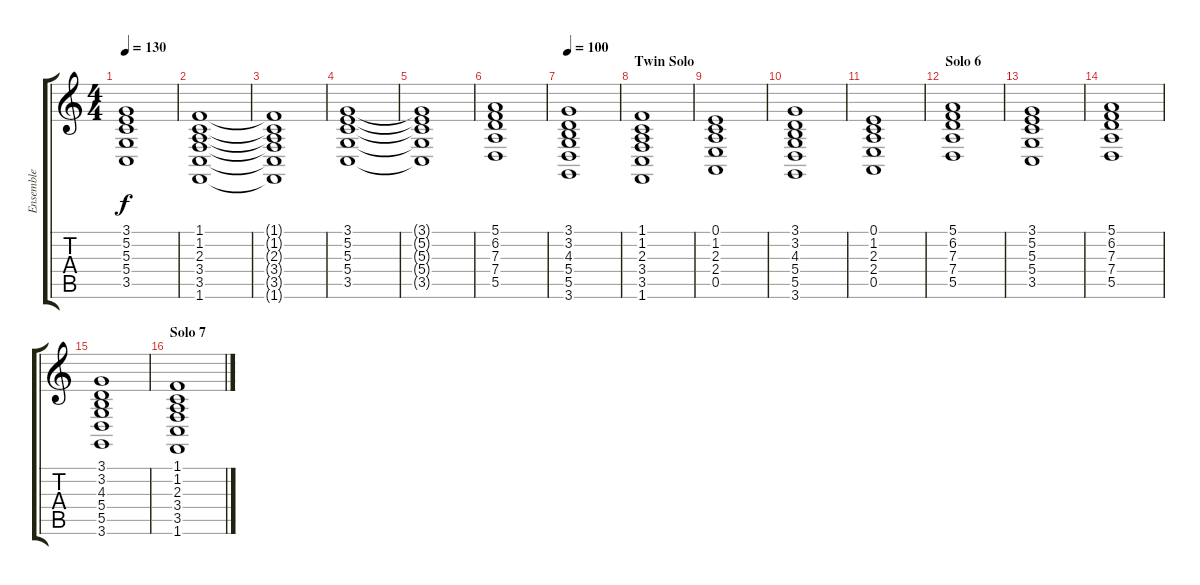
\track ("Ensemble" "Ensemble") {instrument stringensemble1}
\staff {score tabs}
\tuning (E4 B3 G3 D3 A2 E2) {hide}
\ts (4 4)
\tempo 130
\clef g2
\ks c
(3.1{t} 5.2{t} 5.3{t} 5.4{t} 3.5{t}).1{dy f} |
(1.1 1.2 2.3 3.4 3.5 1.6).1 |
(1.1{t} 1.2{t} 2.3{t} 3.4{t} 3.5{t} 1.6{t}).1 |
(3.1 5.2 5.3 5.4 3.5).1 |
(3.1{t} 5.2{t} 5.3{t} 5.4{t} 3.5{t}).1 |
(5.1 6.2 7.3 7.4 5.5).1 |
\tempo 100
(3.1 3.2 4.3 5.4 5.5 3.6).1 |
\section ("" "Twin Solo")
(1.1 1.2 2.3 3.4 3.5 1.6).1 |
(0.1 1.2 2.3 2.4 0.5).1 |
(3.1 3.2 4.3 5.4 5.5 3.6).1 |
(0.1 1.2 2.3 2.4 0.5).1 |
\section ("" "Solo 6")
(5.1 6.2 7.3 7.4 5.5).1 |
(3.1 5.2 5.3 5.4 3.5).1 |
(5.1 6.2 7.3 7.4 5.5).1 |
(3.1 3.2 4.3 5.4 5.5 3.6).1 |
\section ("" "Solo 7")
(1.1 1.2 2.3 3.4 3.5 1.6).1
